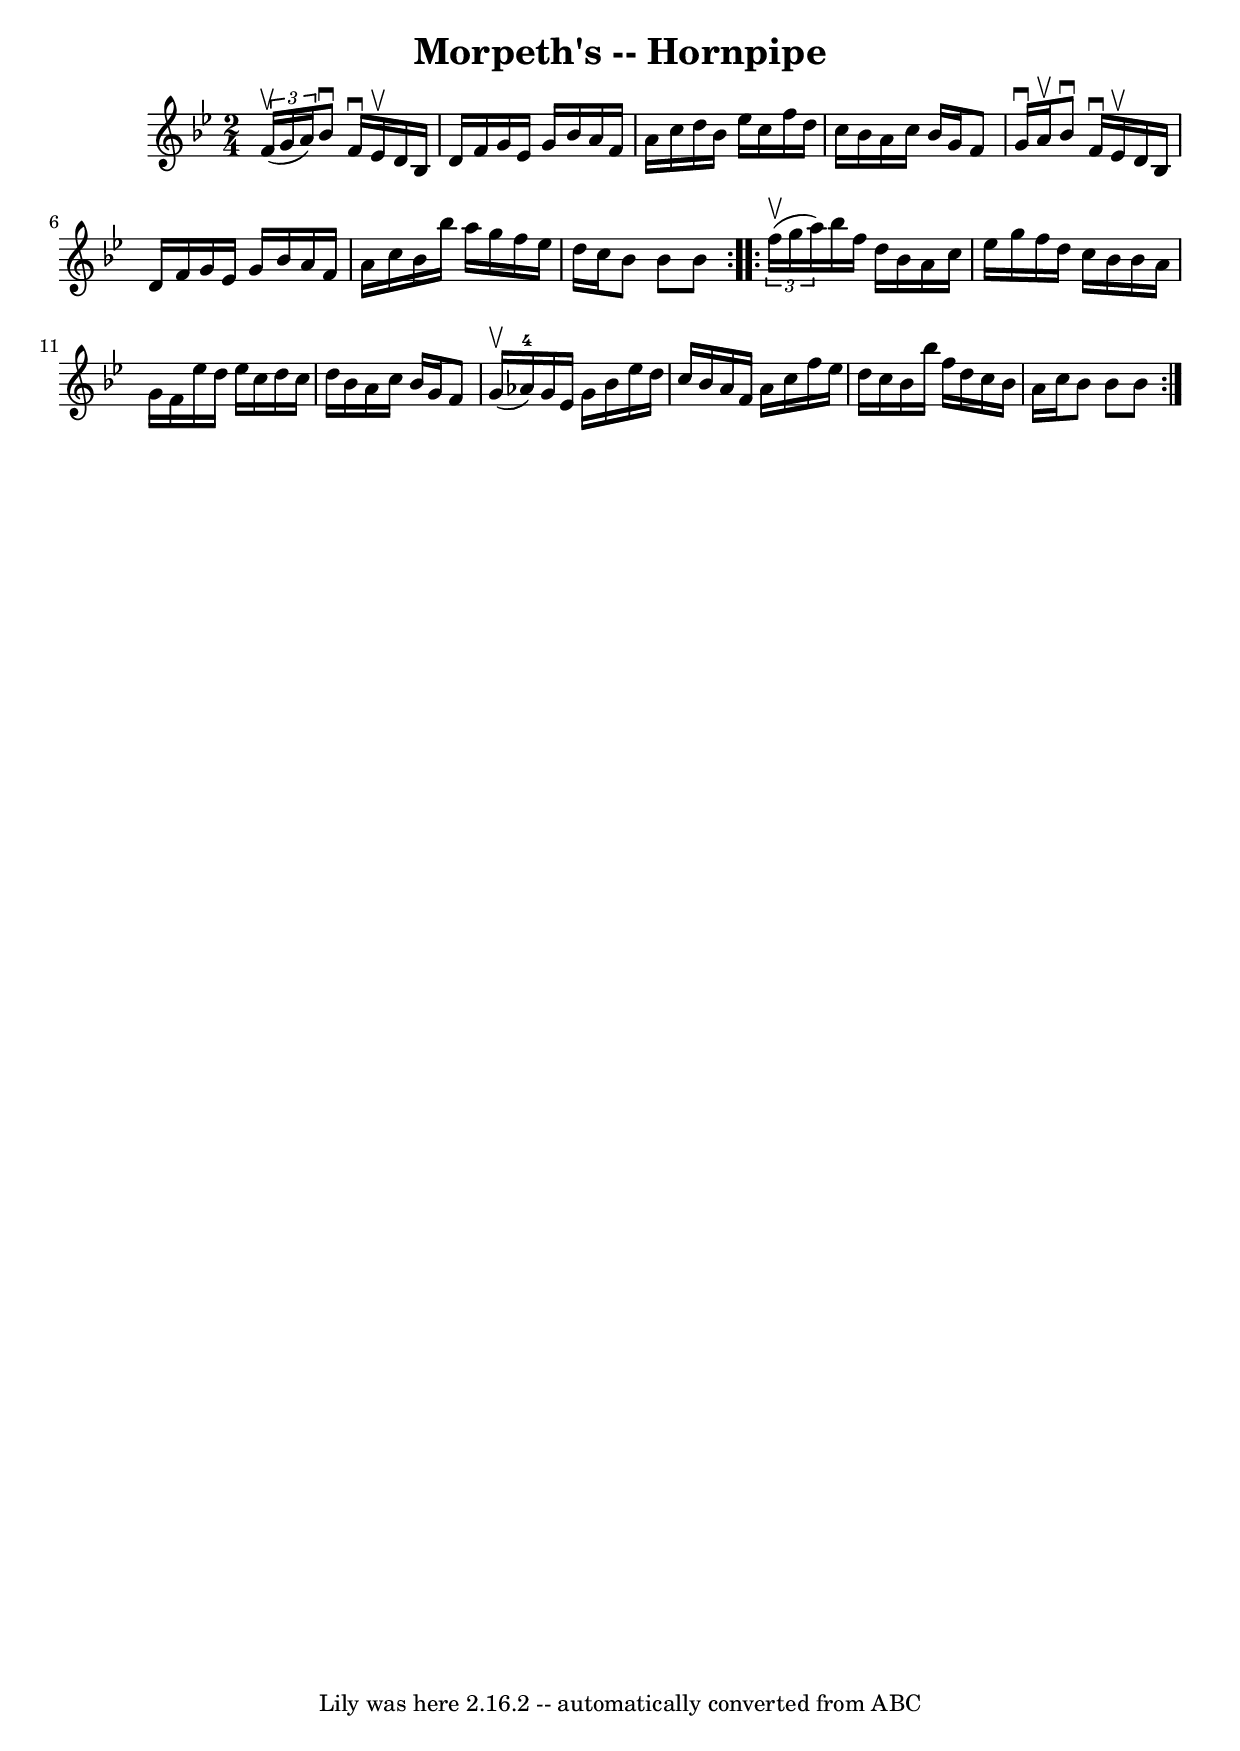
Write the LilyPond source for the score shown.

\version "2.16.2"
\include "Mammoth.ily"
\header {
  %% book = "Cole's 1000 Fiddle Tunes"
 crossRefNumber = "1"
 footnotes = ""
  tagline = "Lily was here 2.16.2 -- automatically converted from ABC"
  title = "Morpeth's -- Hornpipe"

}
voicedefault =  {



  \repeat volta 2 {

    \time 2/4 
    \key bes \major   \times 2/3 { f'16 (^\upbow g'16 a'16)  				 }   |
 bes'8^\downbow f'16^\downbow ees'16^\upbow d'16 bes16 d'16 f'16   |
 g'16 ees'16 g'16 bes'16 a'16 f'16 a'16 c''16   |
 d''16 bes'16 ees''16 c''16 f''16 d''16 c''16 bes'16   |
 a'16 c''16 bes'16 g'16 f'8 g'16^\downbow a'16^\upbow |
 bes'8^\downbow f'16^\downbow ees'16^\upbow d'16 bes16 d'16 f'16  |
 g'16 ees'16 g'16 bes'16 a'16 f'16 a'16 c''16   |
 bes'16 bes''16 a''16 g''16 f''16 ees''16 d''16 c''16   |
 bes'8 bes'8    
 bes'8  
  }     
  \repeat volta 2 {
    \times 2/3 { f''16 (^\upbow g''16 a''16 
		 )  	       }  |
 bes''16 f''16 d''16 bes'16 a'16 c''16 ees''16 g''16   |
 f''16 d''16 c''16 bes'16 bes'16 a'16 g'16 f'16   |
 ees''16 d''16 ees''16 c''16 d''16 c''16 d''16 bes'16   |
 a'16 c''16 bes'16 g'16 f'8 g'16 (^\upbow aes'16-4)  |
 g'16 ees'16 g'16 bes'16 ees''16 d''16 c''16 bes'16   |
 a'16 f'16 a'16 c''16 f''16 ees''16 d''16 c''16   |
 bes'16 bes''16 f''16 d''16 c''16 bes'16 a'16 c''16   |
 bes'8 bes'8   
 bes'8  
  }   

}

\score{
  <<

    \context Staff="default"
    {
      \voicedefault 
      
    }

  >>
  \layout {
    
  }
  \midi {
  }

}
